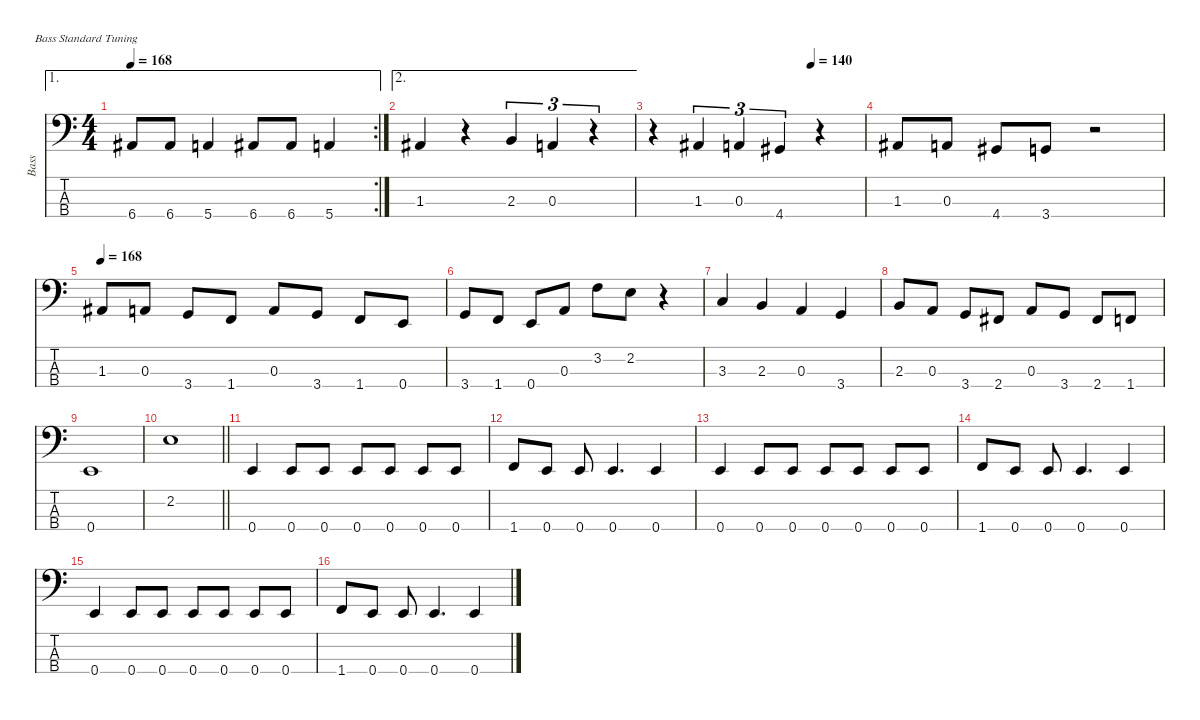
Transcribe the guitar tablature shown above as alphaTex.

\defaultSystemsLayout 4
\hideDynamics
\bracketExtendMode nobrackets
\firstSystemTrackNameMode fullname
\otherSystemsTrackNameOrientation horizontal
\track ("Bass" "el.bs.") {instrument electricbasspick}
\staff {score tabs}
\tuning (G2 D2 A1 E1)
\ae 1
\rc 2
\ts (4 4)
\tempo 168
\clef f4
\ks c
6.4{acc #}.8{dy f beam Up} 6.4{acc #}.8{beam Up} 5.4.4{beam Up} 6.4{acc #}.8{beam Up} 6.4{acc #}.8{beam Up} 5.4.4{beam Up} |
\ae 2
1.3{acc #}.4{dy fff beam Up} r.4{beam Up} 2.3.4{tu (3 2) beam Up} 0.3.4{tu (3 2) beam Up} r.4{tu (3 2) beam Up} |
\tempo (140 0.75)
r.4{beam Down} 1.3{acc #}.4{tu (3 2) beam Up} 0.3.4{tu (3 2) beam Up} 4.4{acc #}.4{tu (3 2) beam Up} r.4{beam Up} |
1.3{acc #}.8{beam Up} 0.3.8{beam Up} 4.4{acc #}.8{beam Up} 3.4.8{beam Up} r.2{beam Up} |
\tempo 168
1.3{acc #}.8{beam Up} 0.3.8{beam Up} 3.4.8{beam Up} 1.4.8{beam Up} 0.3.8{beam Up} 3.4.8{beam Up} 1.4.8{beam Up} 0.4.8{beam Up} |
3.4.8{beam Up} 1.4.8{beam Up} 0.4.8{beam Up} 0.3.8{beam Up} 3.2.8{beam Down} 2.2.8{beam Down} r.4{beam Down} |
3.3.4{beam Up} 2.3.4{beam Up} 0.3.4{beam Up} 3.4.4{beam Up} |
2.3.8{beam Up} 0.3.8{beam Up} 3.4.8{beam Up} 2.4{acc #}.8{beam Up} 0.3.8{beam Up} 3.4.8{beam Up} 2.4{acc #}.8{beam Up} 1.4.8{beam Up} |
0.4.1{beam Up} |
\barLineRight lightlight
2.2.1{beam Down} |
0.4.4{beam Up} 0.4.8{beam Up} 0.4.8{beam Up} 0.4.8{beam Up} 0.4.8{beam Up} 0.4.8{beam Up} 0.4.8{beam Up} |
1.4.8{beam Up} 0.4.8{beam Up} 0.4.8{beam Up} 0.4.4{d dy f beam Up} 0.4.4{beam Up} |
0.4.4{dy fff beam Up} 0.4.8{beam Up} 0.4.8{beam Up} 0.4.8{beam Up} 0.4.8{beam Up} 0.4.8{beam Up} 0.4.8{beam Up} |
1.4.8{beam Up} 0.4.8{beam Up} 0.4.8{beam Up} 0.4.4{d dy f beam Up} 0.4.4{beam Up} |
0.4.4{dy fff beam Up} 0.4.8{beam Up} 0.4.8{beam Up} 0.4.8{beam Up} 0.4.8{beam Up} 0.4.8{beam Up} 0.4.8{beam Up} |
1.4.8{beam Up} 0.4.8{beam Up} 0.4.8{beam Up} 0.4.4{d dy f beam Up} 0.4.4{beam Up}
